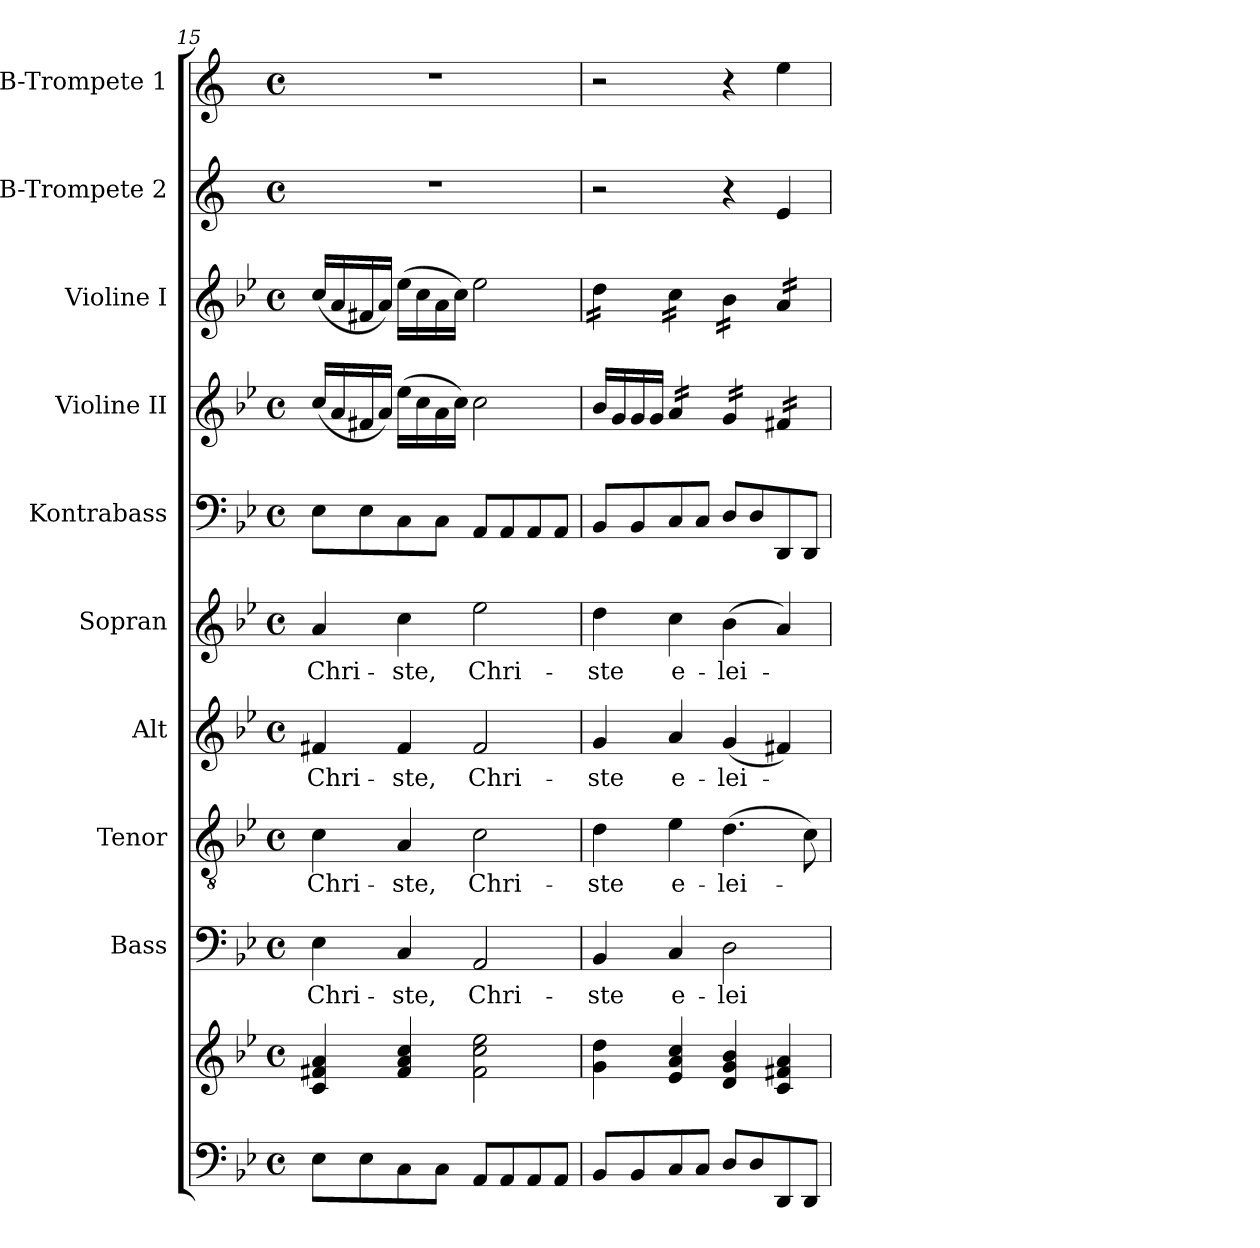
**kern	**kern	**kern	**text	**kern	**text	**kern	**text	**kern	**text	**kern	**kern	**kern	**kern	**kern
*part10	*part10	*part9	*part9	*part8	*part8	*part7	*part7	*part6	*part6	*part5	*part4	*part3	*part2	*part1
*staff11	*staff10	*staff9	*staff9	*staff8	*staff8	*staff7	*staff7	*staff6	*staff6	*staff5	*staff4	*staff3	*staff2	*staff1
*	*	*I"Bass	*	*I"Tenor	*	*I"Alt	*	*I"Sopran	*	*I"Kontrabass	*I"Violine II	*I"Violine I	*I"B-Trompete 2	*I"B-Trompete 1
*	*	*I'B.	*	*I'T.	*	*I'A.	*	*I'S.	*	*I'Kb.	*I'Vl. II	*I'Vl. I	*I'B Trp. 2	*I'B Trp. 1
*clefF4	*clefG2	*clefF4	*	*clefGv2	*	*clefG2	*	*clefG2	*	*clefF4	*clefG2	*clefG2	*clefG2	*clefG2
*	*	*	*	*	*	*	*	*	*	*ITrd7c12	*	*	*ITrd1c2	*ITrd1c2
*k[b-e-]	*k[b-e-]	*k[b-e-]	*	*k[b-e-]	*	*k[b-e-]	*	*k[b-e-]	*	*k[b-e-]	*k[b-e-]	*k[b-e-]	*k[b-e-]	*k[b-e-]
*B-:	*B-:	*B-:	*	*B-:	*	*B-:	*	*B-:	*	*B-:	*B-:	*B-:	*B-:	*B-:
*M4/4	*M4/4	*M4/4	*	*M4/4	*	*M4/4	*	*M4/4	*	*M4/4	*M4/4	*M4/4	*M4/4	*M4/4
*met(c)	*met(c)	*met(c)	*	*met(c)	*	*met(c)	*	*met(c)	*	*met(c)	*met(c)	*met(c)	*met(c)	*met(c)
=15	=15	=15	=15	=15	=15	=15	=15	=15	=15	=15	=15	=15	=15	=15
!	!	!	!LO:LY:b	!	!LO:LY:b	!	!LO:LY:b	!	!LO:LY:b	!	!	!	!	!
8E-\L	4c/ 4f#X/ 4a/	4E-\	Chri-	4c\	Chri-	4f#X/	Chri-	4a/	Chri-	8EE-\L	(<16cc/LL	(<16cc/LL	1r	1r
.	.	.	.	.	.	.	.	.	.	.	16a/	16a/	.	.
8E-\	.	.	.	.	.	.	.	.	.	8EE-\	16f#X/	16f#X/	.	.
.	.	.	.	.	.	.	.	.	.	.	16a/JJ)	16a/JJ)	.	.
!	!	!	!LO:LY:b	!	!LO:LY:b	!	!LO:LY:b	!	!LO:LY:b	!	!	!	!	!
8C\	4f#/ 4a/ 4cc/	4C/	-ste,	4A/	-ste,	4f#/	-ste,	4cc\	-ste,	8CC\	(>16ee-\LL	(>16ee-\LL	.	.
.	.	.	.	.	.	.	.	.	.	.	16cc\	16cc\	.	.
8C\J	.	.	.	.	.	.	.	.	.	8CC\J	16a\	16a\	.	.
.	.	.	.	.	.	.	.	.	.	.	16cc\JJ)	16cc\JJ)	.	.
!	!	!	!LO:LY:b	!	!LO:LY:b	!	!LO:LY:b	!	!LO:LY:b	!	!	!	!	!
8AA/L	2f#\ 2cc\ 2ee-\	2AA/	Chri-	2c\	Chri-	2f#/	Chri-	2ee-\	Chri-	8AAA/L	2cc\	2ee-\	.	.
8AA/	.	.	.	.	.	.	.	.	.	8AAA/	.	.	.	.
8AA/	.	.	.	.	.	.	.	.	.	8AAA/	.	.	.	.
8AA/J	.	.	.	.	.	.	.	.	.	8AAA/J	.	.	.	.
=16	=16	=16	=16	=16	=16	=16	=16	=16	=16	=16	=16	=16	=16	=16
!	!	!	!LO:LY:b	!	!LO:LY:b	!	!LO:LY:b	!	!LO:LY:b	!	!	!	!	!
*	*	*	*	*	*	*	*	*	*	*	*	*tremolo	*	*
8BB-/L	4g\ 4dd\	4BB-/	-ste	4d\	-ste	4g/	-ste	4dd\	-ste	8BBB-/L	16b-/LL	16dd\LL	2r	2r
.	.	.	.	.	.	.	.	.	.	.	16g/	16dd\	.	.
8BB-/	.	.	.	.	.	.	.	.	.	8BBB-/	16g/	16dd\	.	.
.	.	.	.	.	.	.	.	.	.	.	16g/JJ	16dd\JJ	.	.
!	!	!	!LO:LY:b	!	!LO:LY:b	!	!LO:LY:b	!	!LO:LY:b	!	!	!	!	!
*	*	*	*	*	*	*	*	*	*	*	*tremolo	*	*	*
8C/	4e-/ 4a/ 4cc/	4C/	e-	4e-\	e-	4a/	e-	4cc\	e-	8CC/	16a/LL	16cc\LL	.	.
.	.	.	.	.	.	.	.	.	.	.	16a/	16cc\	.	.
8C/J	.	.	.	.	.	.	.	.	.	8CC/J	16a/	16cc\	.	.
.	.	.	.	.	.	.	.	.	.	.	16a/JJ	16cc\JJ	.	.
!	!	!	!LO:LY:b	!	!LO:LY:b	!	!LO:LY:b	!	!LO:LY:b	!	!	!	!	!
8D/L	4d/ 4g/ 4b-/	2D\	-lei-	(>4.d\	-lei-	(<4g/	-lei-	(>4b-\	-lei-	8DD/L	16g/LL	16b-\LL	4r	4r
.	.	.	.	.	.	.	.	.	.	.	16g/	16b-\	.	.
8D/	.	.	.	.	.	.	.	.	.	8DD/	16g/	16b-\	.	.
.	.	.	.	.	.	.	.	.	.	.	16g/JJ	16b-\JJ	.	.
8DD/	4c/ 4f#X/ 4a/	.	.	.	.	4f#X/)	.	4a/)	.	8DDD/	16f#X/LL	16a/LL	4d/	4dd\
.	.	.	.	.	.	.	.	.	.	.	16f#X/	16a/	.	.
8DD/J	.	.	.	8c\)	.	.	.	.	.	8DDD/J	16f#X/	16a/	.	.
.	.	.	.	.	.	.	.	.	.	.	16f#X/JJ	16a/JJ	.	.
*	*	*	*	*	*	*	*	*	*	*	*	*Xtremolo	*	*
*	*	*	*	*	*	*	*	*	*	*	*Xtremolo	*	*	*
=	=	=	=	=	=	=	=	=	=	=	=	=	=	=
*-	*-	*-	*-	*-	*-	*-	*-	*-	*-	*-	*-	*-	*-	*-
